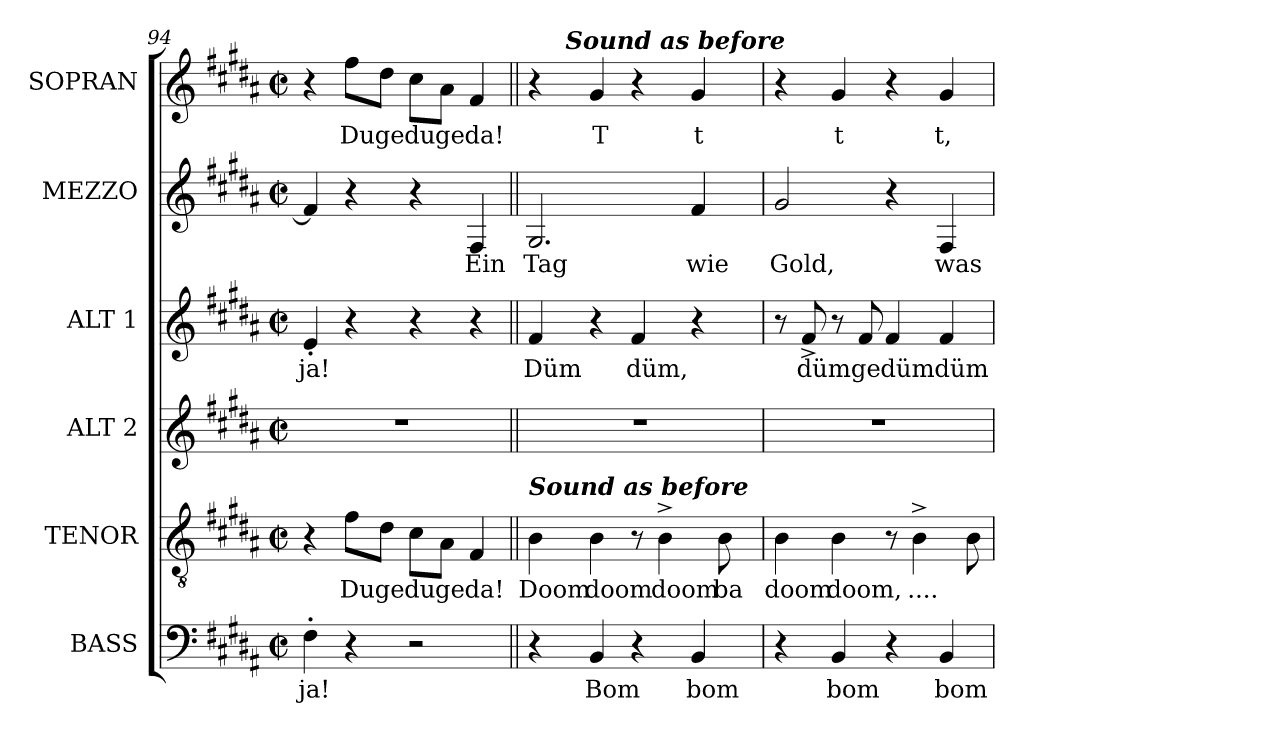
**kern	**text	**kern	**text	**kern	**kern	**text	**kern	**text	**kern	**text
*part6	*part6	*part5	*part5	*part4	*part3	*part3	*part2	*part2	*part1	*part1
*staff6	*staff6	*staff5	*staff5	*staff4	*staff3	*staff3	*staff2	*staff2	*staff1	*staff1
*I"BASS	*	*I"TENOR	*	*I"ALT 2	*I"ALT 1	*	*I"MEZZO	*	*I"SOPRAN	*
*I'B	*	*I'T	*	*I'A2	*I'A1	*	*	*	*I'S	*
*clefF4	*	*clefGv2	*	*clefG2	*clefG2	*	*clefG2	*	*clefG2	*
*	*	*ITrd7c12	*	*	*	*	*	*	*	*
*k[f#c#g#d#a#]	*	*k[f#c#g#d#a#]	*	*k[f#c#g#d#a#]	*k[f#c#g#d#a#]	*	*k[f#c#g#d#a#]	*	*k[f#c#g#d#a#]	*
*B:	*	*B:	*	*B:	*B:	*	*B:	*	*B:	*
*M2/2	*	*M2/2	*	*M2/2	*M2/2	*	*M2/2	*	*M2/2	*
*met(c|)	*	*met(c|)	*	*met(c|)	*met(c|)	*	*met(c|)	*	*met(c|)	*
=94	=94	=94	=94	=94	=94	=94	=94	=94	=94	=94
!	!LO:LY:b:color=#000000	!	!	!	!	!	!	!	!	!
!	!	!	!	!	!	!LO:LY:b:color=#000000	!	!	!	!
4F#'i\	ja!	4r	.	1r	4e'i/	ja!	4f#i/]	.	4r	.
!	!	!	!LO:LY:b:color=#000000	!	!	!	!	!	!	!
!	!	!	!	!	!	!	!	!	!	!LO:LY:b:color=#000000
4r	.	8F#i\L	Du	.	4r	.	4r	.	8ff#i\L	Du
!	!	!	!LO:LY:b:color=#000000	!	!	!	!	!	!	!
!	!	!	!	!	!	!	!	!	!	!LO:LY:b:color=#000000
.	.	8D#i\J	ge	.	.	.	.	.	8dd#i\J	ge
!	!	!	!LO:LY:b:color=#000000	!	!	!	!	!	!	!
!	!	!	!	!	!	!	!	!	!	!LO:LY:b:color=#000000
2r	.	8C#i\L	du	.	4r	.	4r	.	8cc#i\L	du
!	!	!	!LO:LY:b:color=#000000	!	!	!	!	!	!	!
!	!	!	!	!	!	!	!	!	!	!LO:LY:b:color=#000000
.	.	8AA#i\J	ge	.	.	.	.	.	8a#i\J	ge
!	!	!	!LO:LY:b:color=#000000	!	!	!	!	!	!	!
!	!	!	!	!	!	!	!	!LO:LY:b:color=#000000	!	!
!	!	!	!	!	!	!	!	!	!	!LO:LY:b:color=#000000
.	.	4FF#i/	da!	.	4r	.	4F#i/	Ein	4f#i/	da!
!!LO:LB:g=z
=95||	=95||	=95||	=95||	=95||	=95||	=95||	=95||	=95||	=95||	=95||
!	!	!	!LO:LY:b:color=#000000	!	!	!	!	!	!	!
!	!	!	!	!	!	!LO:LY:b:color=#000000	!	!	!	!
!	!	!	!	!	!	!	!	!	!LO:TX:a:B:cj:t=A4	!
!	!	!LO:TX:a:Bi:t=Sound as before	!	!	!	!	!	!	!	!
!	!	!	!	!	!	!	!	!LO:LY:b:color=#000000	!	!
*	*	*	*	*	*	*	*	*	*^	*
4r	.	4BBi\	Doom	1r	4f#i/	Düm	2.G#i/	Tag	4r	8ryy	.
.	.	.	.	.	.	.	.	.	.	64ryy	.
.	.	.	.	.	.	.	.	.	.	512ryy	.
!	!	!	!	!	!	!	!	!	!	!LO:TX:a:Bi:t=Sound as before	!
.	.	.	.	.	.	.	.	.	.	2ryy	.
!	!LO:LY:b:color=#000000	!	!	!	!	!	!	!	!	!	!
!	!	!	!LO:LY:b:color=#000000	!	!	!	!	!	!	!	!
!	!	!	!	!	!	!	!	!	!	!	!LO:LY:b:color=#000000
4BBi/	Bom	4BBi\	doom	.	4r	.	.	.	4g#i/	.	T
!	!	!	!	!	!	!LO:LY:b:color=#000000	!	!	!	!	!
4r	.	8r	.	.	4f#i/	düm,	.	.	4r	.	.
!	!	!	!LO:LY:b:color=#000000	!	!	!	!	!	!	!	!
.	.	4BB^i\	doom	.	.	.	.	.	.	.	.
.	.	.	.	.	.	.	.	.	.	4ryy	.
!	!LO:LY:b:color=#000000	!	!	!	!	!	!	!	!	!	!
!	!	!	!	!	!	!	!	!LO:LY:b:color=#000000	!	!	!
!	!	!	!	!	!	!	!	!	!	!	!LO:LY:b:color=#000000
4BBi/	bom	.	.	.	4r	.	4f#i/	wie	4g#i/	.	t
!	!	!	!LO:LY:b:color=#000000	!	!	!	!	!	!	!	!
.	.	8BBi\	ba	.	.	.	.	.	.	.	.
.	.	.	.	.	.	.	.	.	.	16ryy	.
.	.	.	.	.	.	.	.	.	.	32ryy	.
.	.	.	.	.	.	.	.	.	.	128..ryy	.
*	*	*	*	*	*	*	*	*	*v	*v	*
=96	=96	=96	=96	=96	=96	=96	=96	=96	=96	=96
*	*	*	*	*	*	*	*	*	*^	*
!	!	!	!LO:LY:b:color=#000000	!	!	!	!	!	!	!	!
*	*	*	*	*	*	*	*	*	*v	*v	*
*	*	*	*	*	*	*	*	*	*^	*
!	!	!	!	!	!	!	!	!LO:LY:b:color=#000000	!	!	!
*	*	*	*	*	*	*	*	*	*v	*v	*
4r	.	4BBi\	doom	1r	8r	.	2g#i/	Gold,	4r	.
!	!	!	!	!	!	!LO:LY:b:color=#000000	!	!	!	!
.	.	.	.	.	8f#^i/	düm	.	.	.	.
!	!LO:LY:b:color=#000000	!	!	!	!	!	!	!	!	!
!	!	!	!LO:LY:b:color=#000000	!	!	!	!	!	!	!
!	!	!	!	!	!	!	!	!	!	!LO:LY:b:color=#000000
4BBi/	bom	4BBi\	doom,	.	8r	.	.	.	4g#i/	t
!	!	!	!	!	!	!LO:LY:b:color=#000000	!	!	!	!
.	.	.	.	.	8f#i/	ge	.	.	.	.
!	!	!	!	!	!	!LO:LY:b:color=#000000	!	!	!	!
4r	.	8r	.	.	4f#i/	düm	4r	.	4r	.
!	!	!	!LO:LY:b:color=#000000	!	!	!	!	!	!	!
.	.	4BB^i\	....	.	.	.	.	.	.	.
!	!LO:LY:b:color=#000000	!	!	!	!	!	!	!	!	!
!	!	!	!	!	!	!LO:LY:b:color=#000000	!	!	!	!
!	!	!	!	!	!	!	!	!LO:LY:b:color=#000000	!	!
!	!	!	!	!	!	!	!	!	!	!LO:LY:b:color=#000000
4BBi/	bom	.	.	.	4f#i/	düm	4F#i/	was	4g#i/	t,
.	.	8BBi\	.	.	.	.	.	.	.	.
=	=	=	=	=	=	=	=	=	=	=
*-	*-	*-	*-	*-	*-	*-	*-	*-	*-	*-
